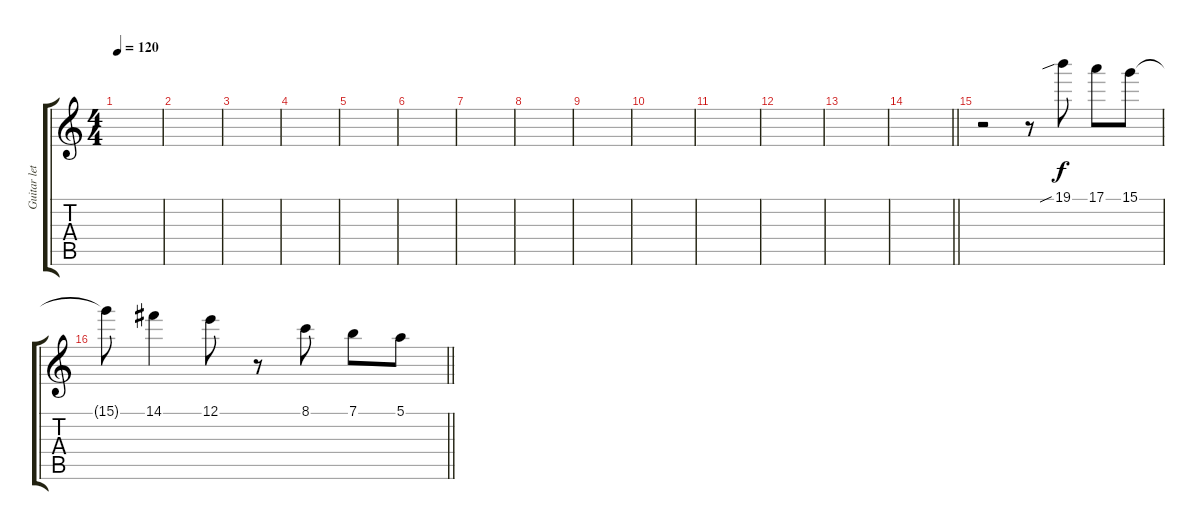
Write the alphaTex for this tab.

\track ("Guitar letrik" "Guitar let") {instrument overdrivenguitar}
\staff {score tabs}
\tuning (E4 B3 G3 D3 A2 E2) {hide}
\ts (4 4)
\tempo 120
\clef g2
\ks c
|
|
|
|
|
|
|
|
|
|
|
|
|
\barLineRight lightlight
|
r.2 r.8 19.1{sib}.8 17.1.8 15.1.8 |
\barLineRight lightlight
15.1{t}.8 14.1.4 12.1.8 r.8 8.1.8 7.1.8 5.1.8
